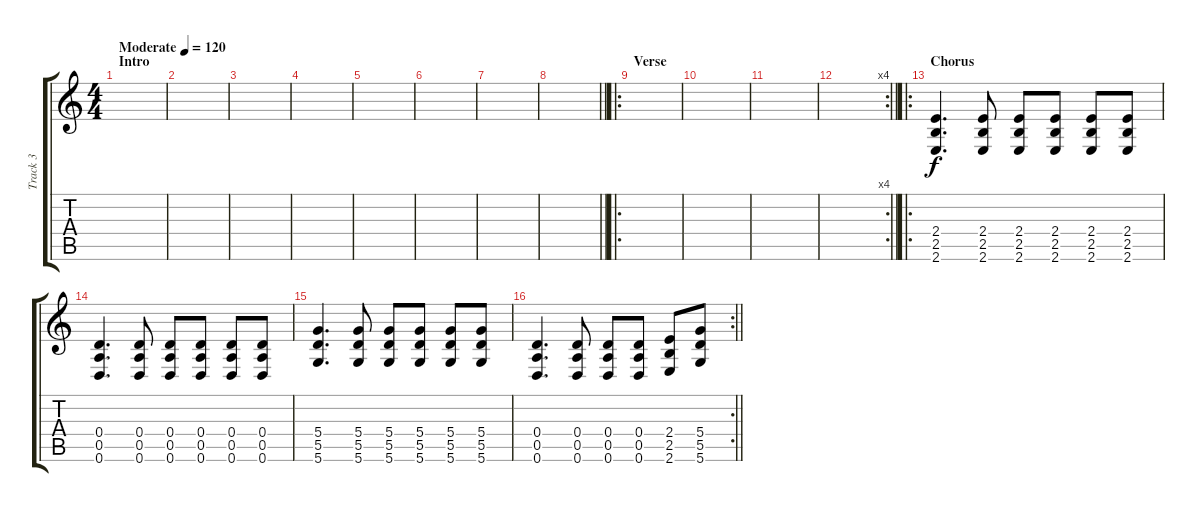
\track ("Track 3" "Track 3") {instrument distortionguitar}
\staff {score tabs}
\tuning (E4 B3 G3 D3 A2 D2) {hide}
\ts (4 4)
\section ("" "Intro")
\tempo (120 "Moderate")
\clef g2
\ks c
|
|
|
|
|
|
|
\barLineRight lightlight
|
\ro
\section ("" "Verse")
|
|
|
\rc 4
\barLineRight lightlight
|
\ro
\section ("" "Chorus")
(2.4 2.5 2.6).4{d} (2.4 2.5 2.6).8 (2.4 2.5 2.6).8 (2.4 2.5 2.6).8 (2.4 2.5 2.6).8 (2.4 2.5 2.6).8 |
(0.4 0.5 0.6).4{d} (0.4 0.5 0.6).8 (0.4 0.5 0.6).8 (0.4 0.5 0.6).8 (0.4 0.5 0.6).8 (0.4 0.5 0.6).8 |
(5.4 5.5 5.6).4{d} (5.4 5.5 5.6).8 (5.4 5.5 5.6).8 (5.4 5.5 5.6).8 (5.4 5.5 5.6).8 (5.4 5.5 5.6).8 |
\rc 2
\barLineRight lightlight
(0.4 0.5 0.6).4{d} (0.4 0.5 0.6).8 (0.4 0.5 0.6).8 (0.4 0.5 0.6).8 (2.4 2.5 2.6).8 (5.4 5.5 5.6).8
